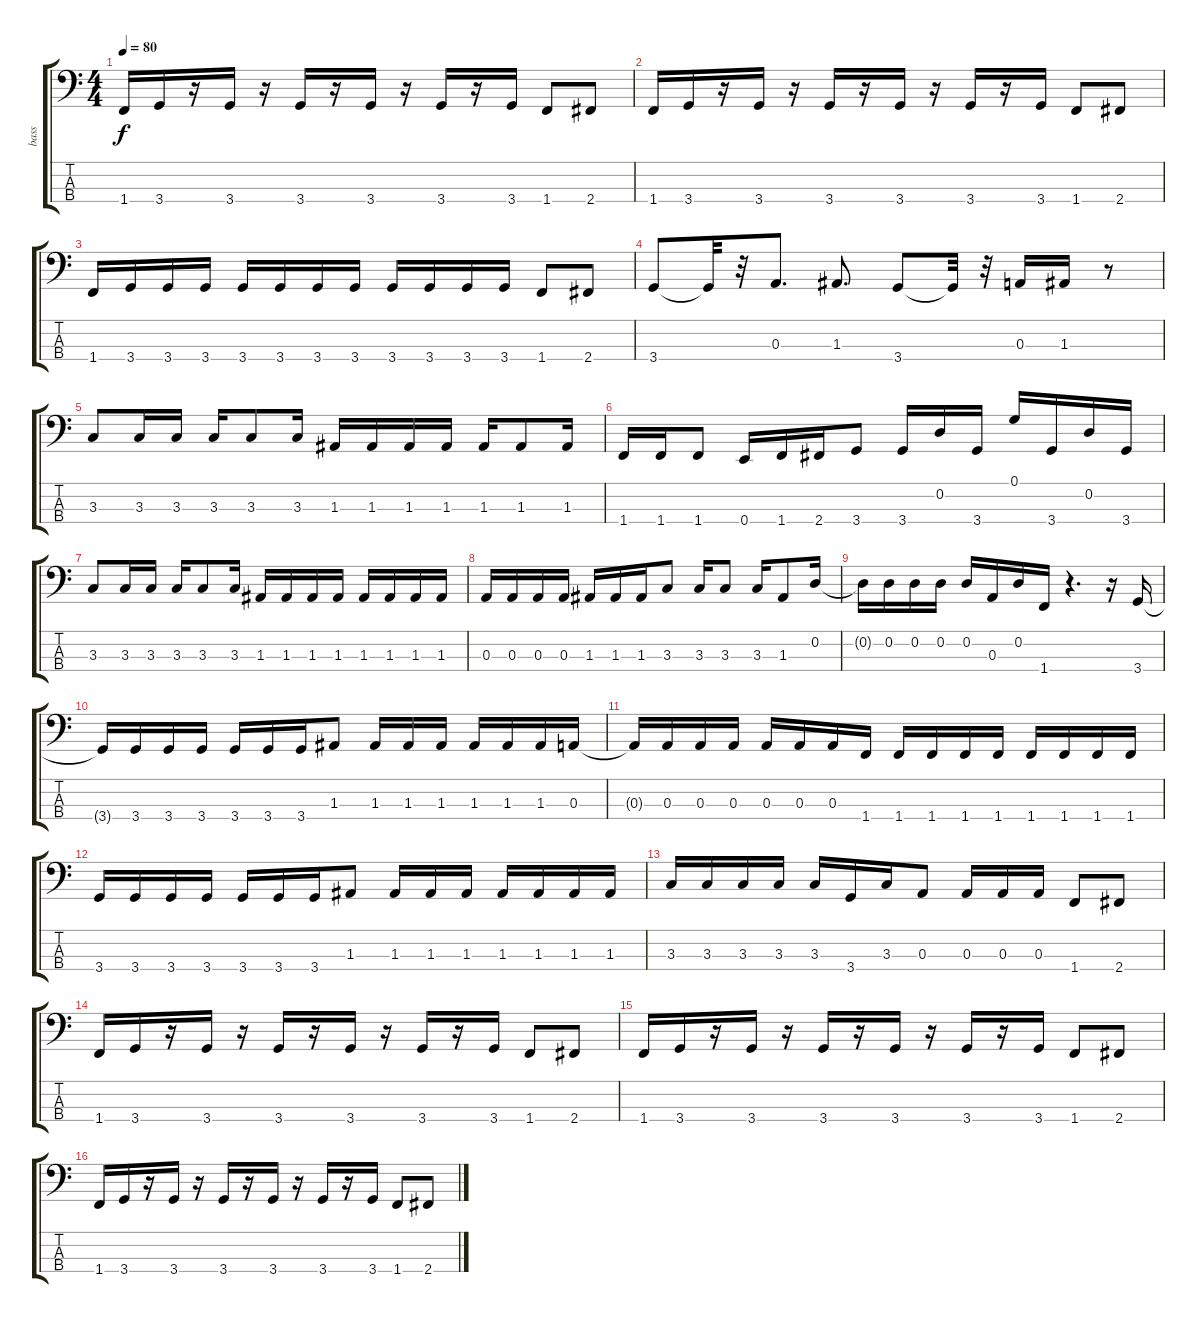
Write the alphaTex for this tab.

\track ("bass" "bass") {instrument electricbassfinger}
\staff {score tabs}
\tuning (G2 D2 A1 E1) {hide}
\ts (4 4)
\tempo 80
\clef f4
\ks c
1.4.16{dy f} 3.4.16 r.16 3.4.16 r.16 3.4.16 r.16 3.4.16 r.16 3.4.16 r.16 3.4.16 1.4.8 2.4.8 |
1.4.16 3.4.16 r.16 3.4.16 r.16 3.4.16 r.16 3.4.16 r.16 3.4.16 r.16 3.4.16 1.4.8 2.4.8 |
1.4.16 3.4.16 3.4.16 3.4.16 3.4.16 3.4.16 3.4.16 3.4.16 3.4.16 3.4.16 3.4.16 3.4.16 1.4.8 2.4.8 |
3.4.8 3.4{t}.32 r.32 0.3.8{d} 1.3.8{d} 3.4.8 3.4{t}.32 r.32 0.3.16 1.3.16 r.8 |
3.3.8 3.3.16 3.3.16 3.3.16 3.3.8 3.3.16 1.3.16 1.3.16 1.3.16 1.3.16 1.3.16 1.3.8 1.3.16 |
1.4.16 1.4.16 1.4.8 0.4.16 1.4.16 2.4.16 3.4.8 3.4.16 0.2.16 3.4.16 0.1.16 3.4.16 0.2.16 3.4.16 |
3.3.8 3.3.16 3.3.16 3.3.16 3.3.8 3.3.16 1.3.16 1.3.16 1.3.16 1.3.16 1.3.16 1.3.16 1.3.16 1.3.16 |
0.3.16 0.3.16 0.3.16 0.3.16 1.3.16 1.3.16 1.3.16 3.3.8 3.3.16 3.3.8 3.3.16 1.3.8 0.2.16 |
0.2{t}.16 0.2.16 0.2.16 0.2.16 0.2.16 0.3.16 0.2.16 1.4.16 r.4{d} r.16 3.4.16 |
3.4{t}.16 3.4.16 3.4.16 3.4.16 3.4.16 3.4.16 3.4.16 1.3.8 1.3.16 1.3.16 1.3.16 1.3.16 1.3.16 1.3.16 0.3.16 |
0.3{t}.16 0.3.16 0.3.16 0.3.16 0.3.16 0.3.16 0.3.16 1.4.16 1.4.16 1.4.16 1.4.16 1.4.16 1.4.16 1.4.16 1.4.16 1.4.16 |
3.4.16 3.4.16 3.4.16 3.4.16 3.4.16 3.4.16 3.4.16 1.3.8 1.3.16 1.3.16 1.3.16 1.3.16 1.3.16 1.3.16 1.3.16 |
3.3.16 3.3.16 3.3.16 3.3.16 3.3.16 3.4.16 3.3.16 0.3.8 0.3.16 0.3.16 0.3.16 1.4.8 2.4.8 |
1.4.16 3.4.16 r.16 3.4.16 r.16 3.4.16 r.16 3.4.16 r.16 3.4.16 r.16 3.4.16 1.4.8 2.4.8 |
1.4.16 3.4.16 r.16 3.4.16 r.16 3.4.16 r.16 3.4.16 r.16 3.4.16 r.16 3.4.16 1.4.8 2.4.8 |
1.4.16 3.4.16 r.16 3.4.16 r.16 3.4.16 r.16 3.4.16 r.16 3.4.16 r.16 3.4.16 1.4.8 2.4.8
